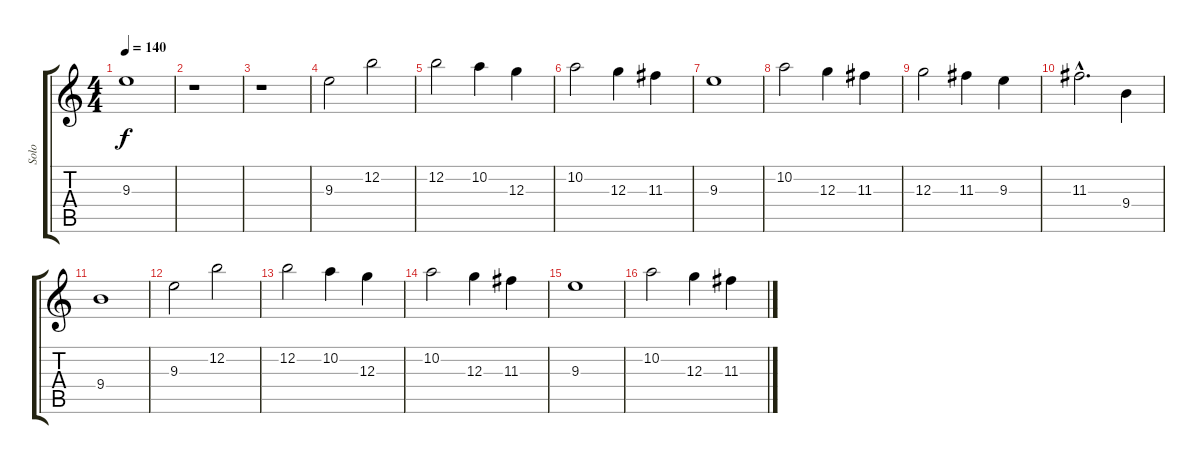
\track ("Solo" "Solo") {instrument distortionguitar}
\staff {score tabs}
\tuning (E4 B3 G3 D3 A2 E2) {hide}
\ts (4 4)
\tempo 140
\clef g2
\ks c
9.3{t}.1{dy f} |
r.1 |
r.1 |
9.3.2 12.2.2 |
12.2.2 10.2.4 12.3.4 |
10.2.2 12.3.4 11.3.4 |
9.3.1 |
10.2.2 12.3.4 11.3.4 |
12.3.2 11.3.4 9.3.4 |
11.3{hac}.2{d} 9.4.4 |
9.4.1 |
9.3.2 12.2.2 |
12.2.2 10.2.4 12.3.4 |
10.2.2 12.3.4 11.3.4 |
9.3.1 |
10.2.2 12.3.4 11.3.4
